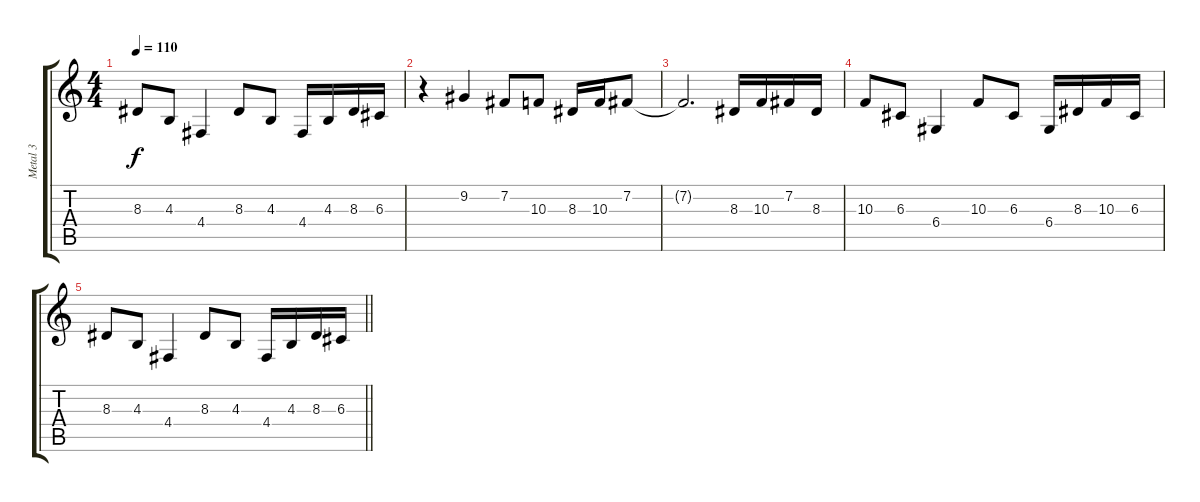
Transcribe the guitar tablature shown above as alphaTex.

\track ("Metal 3" "Metal 3") {instrument altosax}
\staff {score tabs}
\tuning (E4 B3 G3 D3 A2 E2) {hide}
\ts (4 4)
\tempo 110
\clef g2
\ks c
8.3.8{dy f} 4.3.8 4.4.4 8.3.8 4.3.8 4.4.16 4.3.16 8.3.16 6.3.16 |
r.4 9.2.4 7.2.8 10.3.8 8.3.16 10.3.16 7.2.8 |
7.2{t}.2{d} 8.3.16 10.3.16 7.2.16 8.3.16 |
10.3.8 6.3.8 6.4.4 10.3.8 6.3.8 6.4.16 8.3.16 10.3.16 6.3.16 |
\barLineRight lightlight
8.3.8 4.3.8 4.4.4 8.3.8 4.3.8 4.4.16 4.3.16 8.3.16 6.3.16
